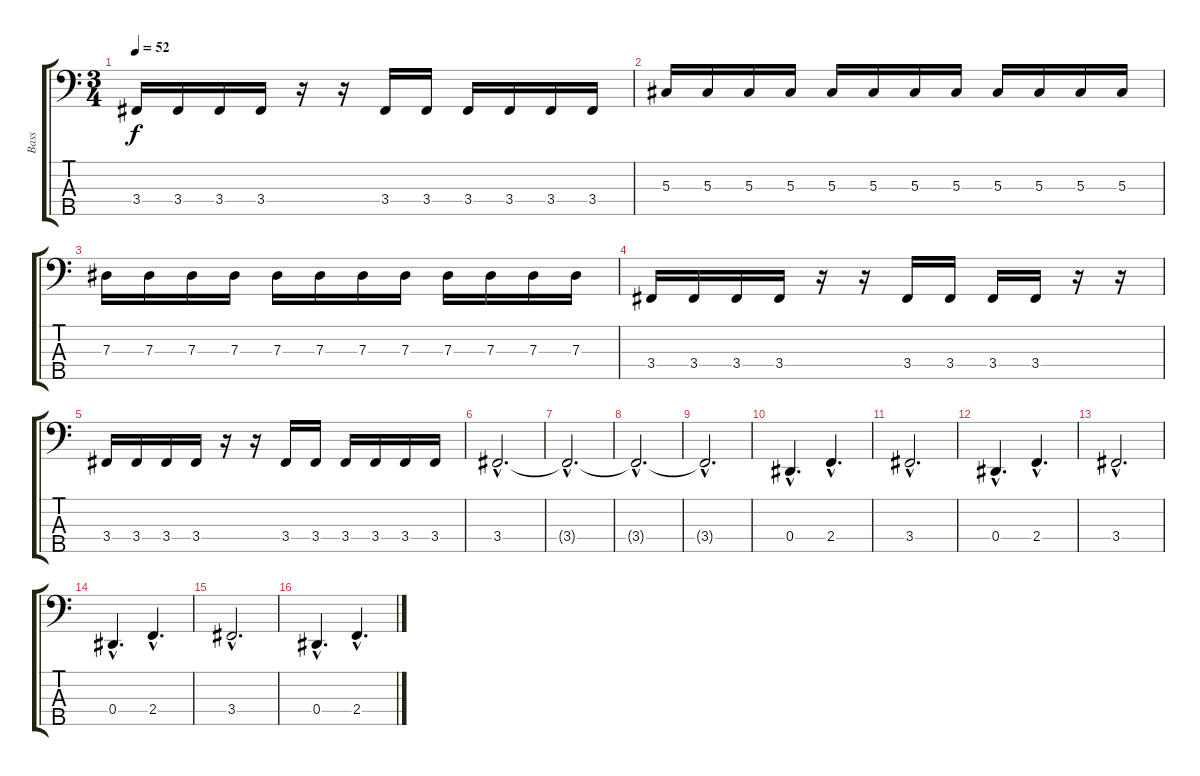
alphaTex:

\track ("Bass" "Bass") {instrument electricbassfinger}
\staff {score tabs}
\tuning (Gb2 Db2 Ab1 Eb1 B0) {hide}
\ts (3 4)
\tempo 52
\clef f4
\ks c
3.4.16{dy f} 3.4.16 3.4.16 3.4.16 r.16 r.16 3.4.16 3.4.16 3.4.16 3.4.16 3.4.16 3.4.16 |
5.3.16 5.3.16 5.3.16 5.3.16 5.3.16 5.3.16 5.3.16 5.3.16 5.3.16 5.3.16 5.3.16 5.3.16 |
7.3.16 7.3.16 7.3.16 7.3.16 7.3.16 7.3.16 7.3.16 7.3.16 7.3.16 7.3.16 7.3.16 7.3.16 |
3.4.16 3.4.16 3.4.16 3.4.16 r.16 r.16 3.4.16 3.4.16 3.4.16 3.4.16 r.16 r.16 |
3.4.16 3.4.16 3.4.16 3.4.16 r.16 r.16 3.4.16 3.4.16 3.4.16 3.4.16 3.4.16 3.4.16 |
3.4{hac}.2{d} |
3.4{hac t}.2{d} |
3.4{hac t}.2{d} |
3.4{hac t}.2{d} |
0.4{hac}.4{d} 2.4{hac}.4{d} |
3.4{hac}.2{d} |
0.4{hac}.4{d} 2.4{hac}.4{d} |
3.4{hac}.2{d} |
0.4{hac}.4{d} 2.4{hac}.4{d} |
3.4{hac}.2{d} |
0.4{hac}.4{d} 2.4{hac}.4{d}
